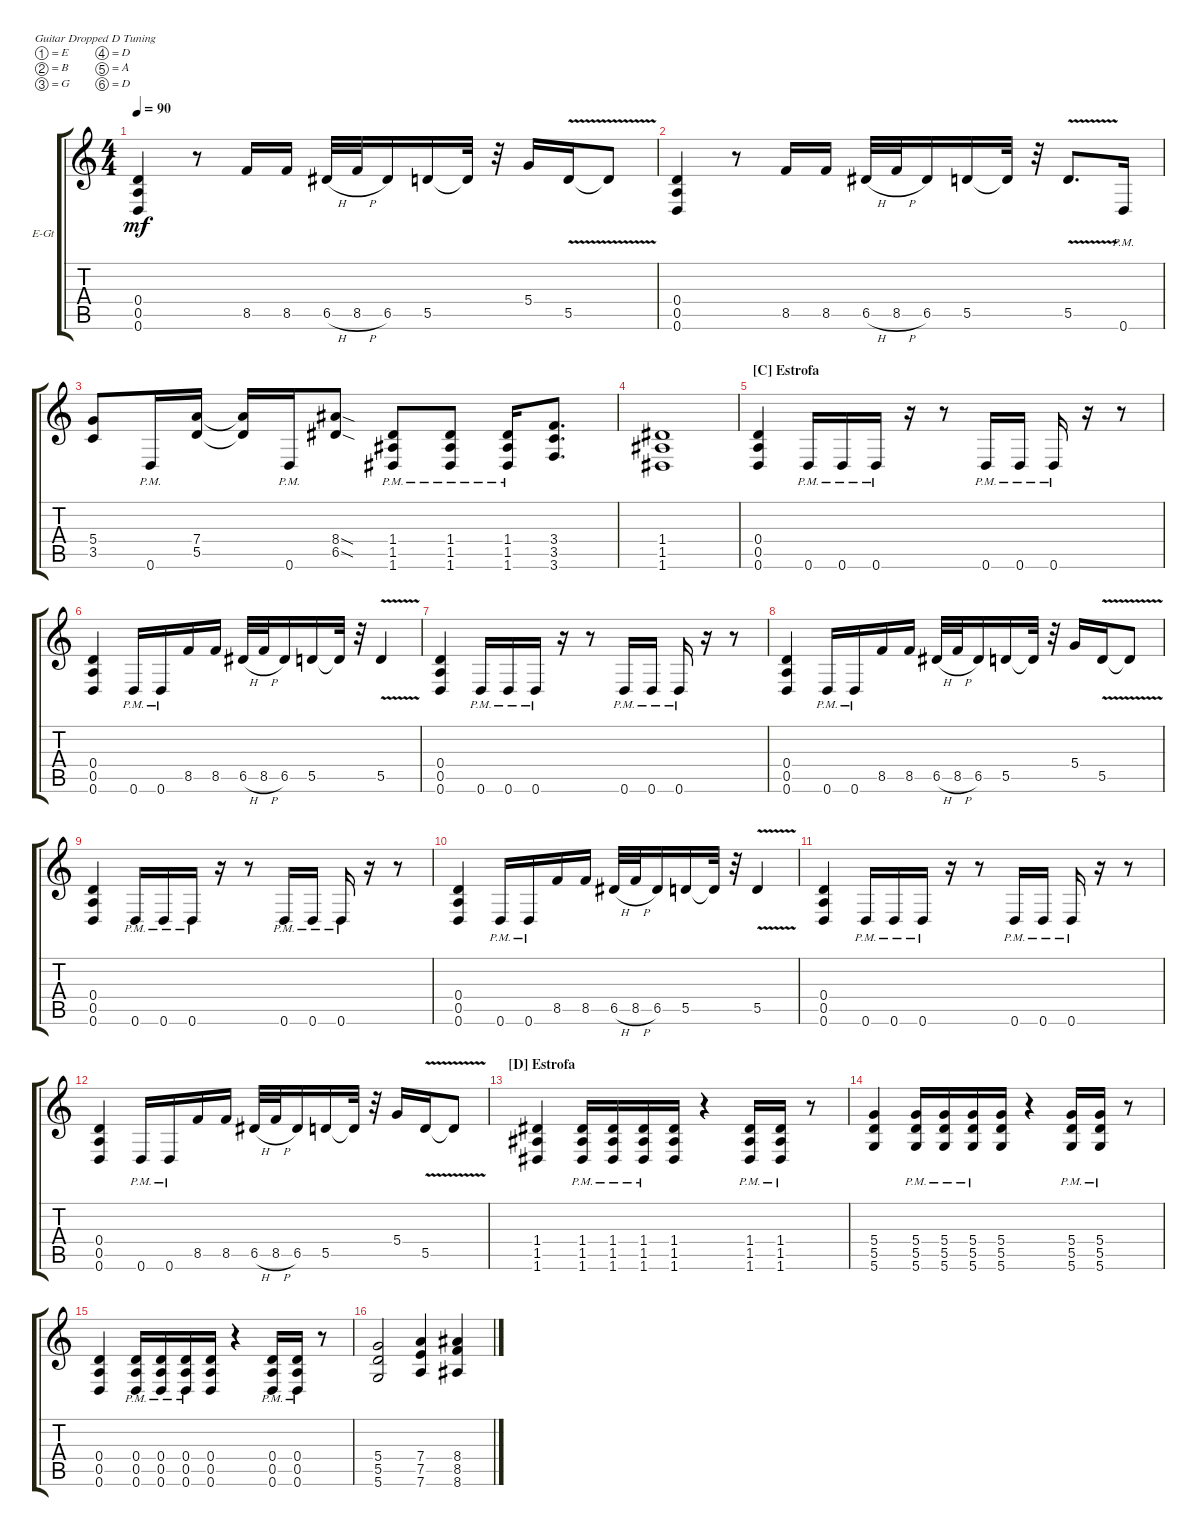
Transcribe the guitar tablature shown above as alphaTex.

\bracketExtendMode groupsimilarinstruments
\firstSystemTrackNameOrientation horizontal
\otherSystemsTrackNameOrientation horizontal
\track ("Zacky Vengeance" "E-Gt") {instrument distortionguitar}
\staff {score tabs}
\tuning (E4 B3 G3 D3 A2 D2)
\ts (4 4)
\tempo 90
\clef g2
\ks c
(0.6 0.5 0.4).4{dy mf} r.8 8.5.16 8.5.16 6.5{h}.32 8.5{h}.32 6.5.16 5.5.16 5.5{t}.32 r.32 5.4.16 5.5{v}.16 5.5{v t}.8 |
(0.6 0.5 0.4).4 r.8 8.5.16 8.5.16 6.5{h}.32 8.5{h}.32 6.5.16 5.5.16 5.5{t}.32 r.32 5.5{v}.8{d} 0.6{pm}.16 |
(3.5 5.4).8 0.6{pm}.16 (5.5 7.4).16 (7.4{t} 5.5{t}).16 0.6{pm}.16 (6.5{sod} 8.4{sod}).8 (1.6{pm} 1.5{pm} 1.4{pm}).8 (1.6{pm} 1.5{pm} 1.4{pm}).8 (1.6{pm} 1.5{pm} 1.4{pm}).16 (3.4 3.5 3.6).8{d} |
(1.5 1.6 1.4).1 |
\section ("C" "Estrofa")
(0.6 0.5 0.4).4 0.6{pm}.16 0.6{pm}.16 0.6{pm}.16 r.16 r.8 0.6{pm}.16 0.6{pm}.16 0.6{pm}.16 r.16 r.8 |
(0.6 0.5 0.4).4 0.6{pm}.16 0.6{pm}.16 8.5.16 8.5.16 6.5{h}.32 8.5{h}.32 6.5.16 5.5.16 5.5{t}.32 r.32 5.5{v}.4 |
(0.6 0.5 0.4).4 0.6{pm}.16 0.6{pm}.16 0.6{pm}.16 r.16 r.8 0.6{pm}.16 0.6{pm}.16 0.6{pm}.16 r.16 r.8 |
(0.6 0.5 0.4).4 0.6{pm}.16 0.6{pm}.16 8.5.16 8.5.16 6.5{h}.32 8.5{h}.32 6.5.16 5.5.16 5.5{t}.32 r.32 5.4.16 5.5{v}.16 5.5{v t}.8 |
(0.6 0.5 0.4).4 0.6{pm}.16 0.6{pm}.16 0.6{pm}.16 r.16 r.8 0.6{pm}.16 0.6{pm}.16 0.6{pm}.16 r.16 r.8 |
(0.6 0.5 0.4).4 0.6{pm}.16 0.6{pm}.16 8.5.16 8.5.16 6.5{h}.32 8.5{h}.32 6.5.16 5.5.16 5.5{t}.32 r.32 5.5{v}.4 |
(0.6 0.5 0.4).4 0.6{pm}.16 0.6{pm}.16 0.6{pm}.16 r.16 r.8 0.6{pm}.16 0.6{pm}.16 0.6{pm}.16 r.16 r.8 |
(0.6 0.5 0.4).4 0.6{pm}.16 0.6{pm}.16 8.5.16 8.5.16 6.5{h}.32 8.5{h}.32 6.5.16 5.5.16 5.5{t}.32 r.32 5.4.16 5.5{v}.16 5.5{v t}.8 |
\section ("D" "Estrofa")
(1.6 1.5 1.4).4 (1.6{pm} 1.5{pm} 1.4{pm}).16 (1.6{pm} 1.5{pm} 1.4{pm}).16 (1.6{pm} 1.5{pm} 1.4{pm}).16 (1.6 1.5 1.4).16 r.4 (1.6{pm} 1.5{pm} 1.4{pm}).16 (1.6{pm} 1.5{pm} 1.4{pm}).16 r.8 |
(5.6 5.5 5.4).4 (5.6{pm} 5.5{pm} 5.4{pm}).16 (5.6{pm} 5.5{pm} 5.4{pm}).16 (5.6{pm} 5.5{pm} 5.4{pm}).16 (5.6 5.5 5.4).16 r.4 (5.6{pm} 5.5{pm} 5.4{pm}).16 (5.6{pm} 5.5{pm} 5.4{pm}).16 r.8 |
(0.6 0.5 0.4).4 (0.6{pm} 0.5{pm} 0.4{pm}).16 (0.6{pm} 0.5{pm} 0.4{pm}).16 (0.6{pm} 0.5{pm} 0.4{pm}).16 (0.6 0.5 0.4).16 r.4 (0.6{pm} 0.5{pm} 0.4{pm}).16 (0.6{pm} 0.5{pm} 0.4{pm}).16 r.8 |
(5.4 5.5 5.6).2 (7.4 7.6 7.5).4 (8.5 8.4 8.6).4
